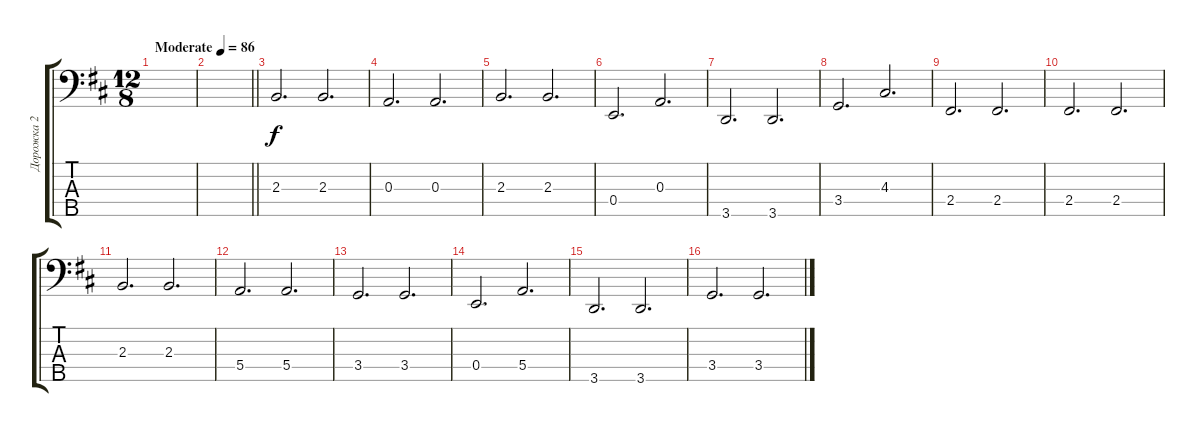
\track ("Дорожка 2" "Дорожка 2") {instrument electricbassfinger}
\staff {score tabs}
\tuning (G2 D2 A1 E1 B0) {hide}
\ts (12 8)
\tempo (86 "Moderate")
\clef f4
\ks d
|
\barLineRight lightlight
|
2.3.2{d} 2.3.2{d} |
0.3.2{d} 0.3.2{d} |
2.3.2{d} 2.3.2{d} |
0.4.2{d} 0.3.2{d} |
3.5.2{d} 3.5.2{d} |
3.4.2{d} 4.3.2{d} |
2.4.2{d} 2.4.2{d} |
2.4.2{d} 2.4.2{d} |
2.3.2{d} 2.3.2{d} |
5.4.2{d} 5.4.2{d} |
3.4.2{d} 3.4.2{d} |
0.4.2{d} 5.4.2{d} |
3.5.2{d} 3.5.2{d} |
3.4.2{d} 3.4.2{d}
